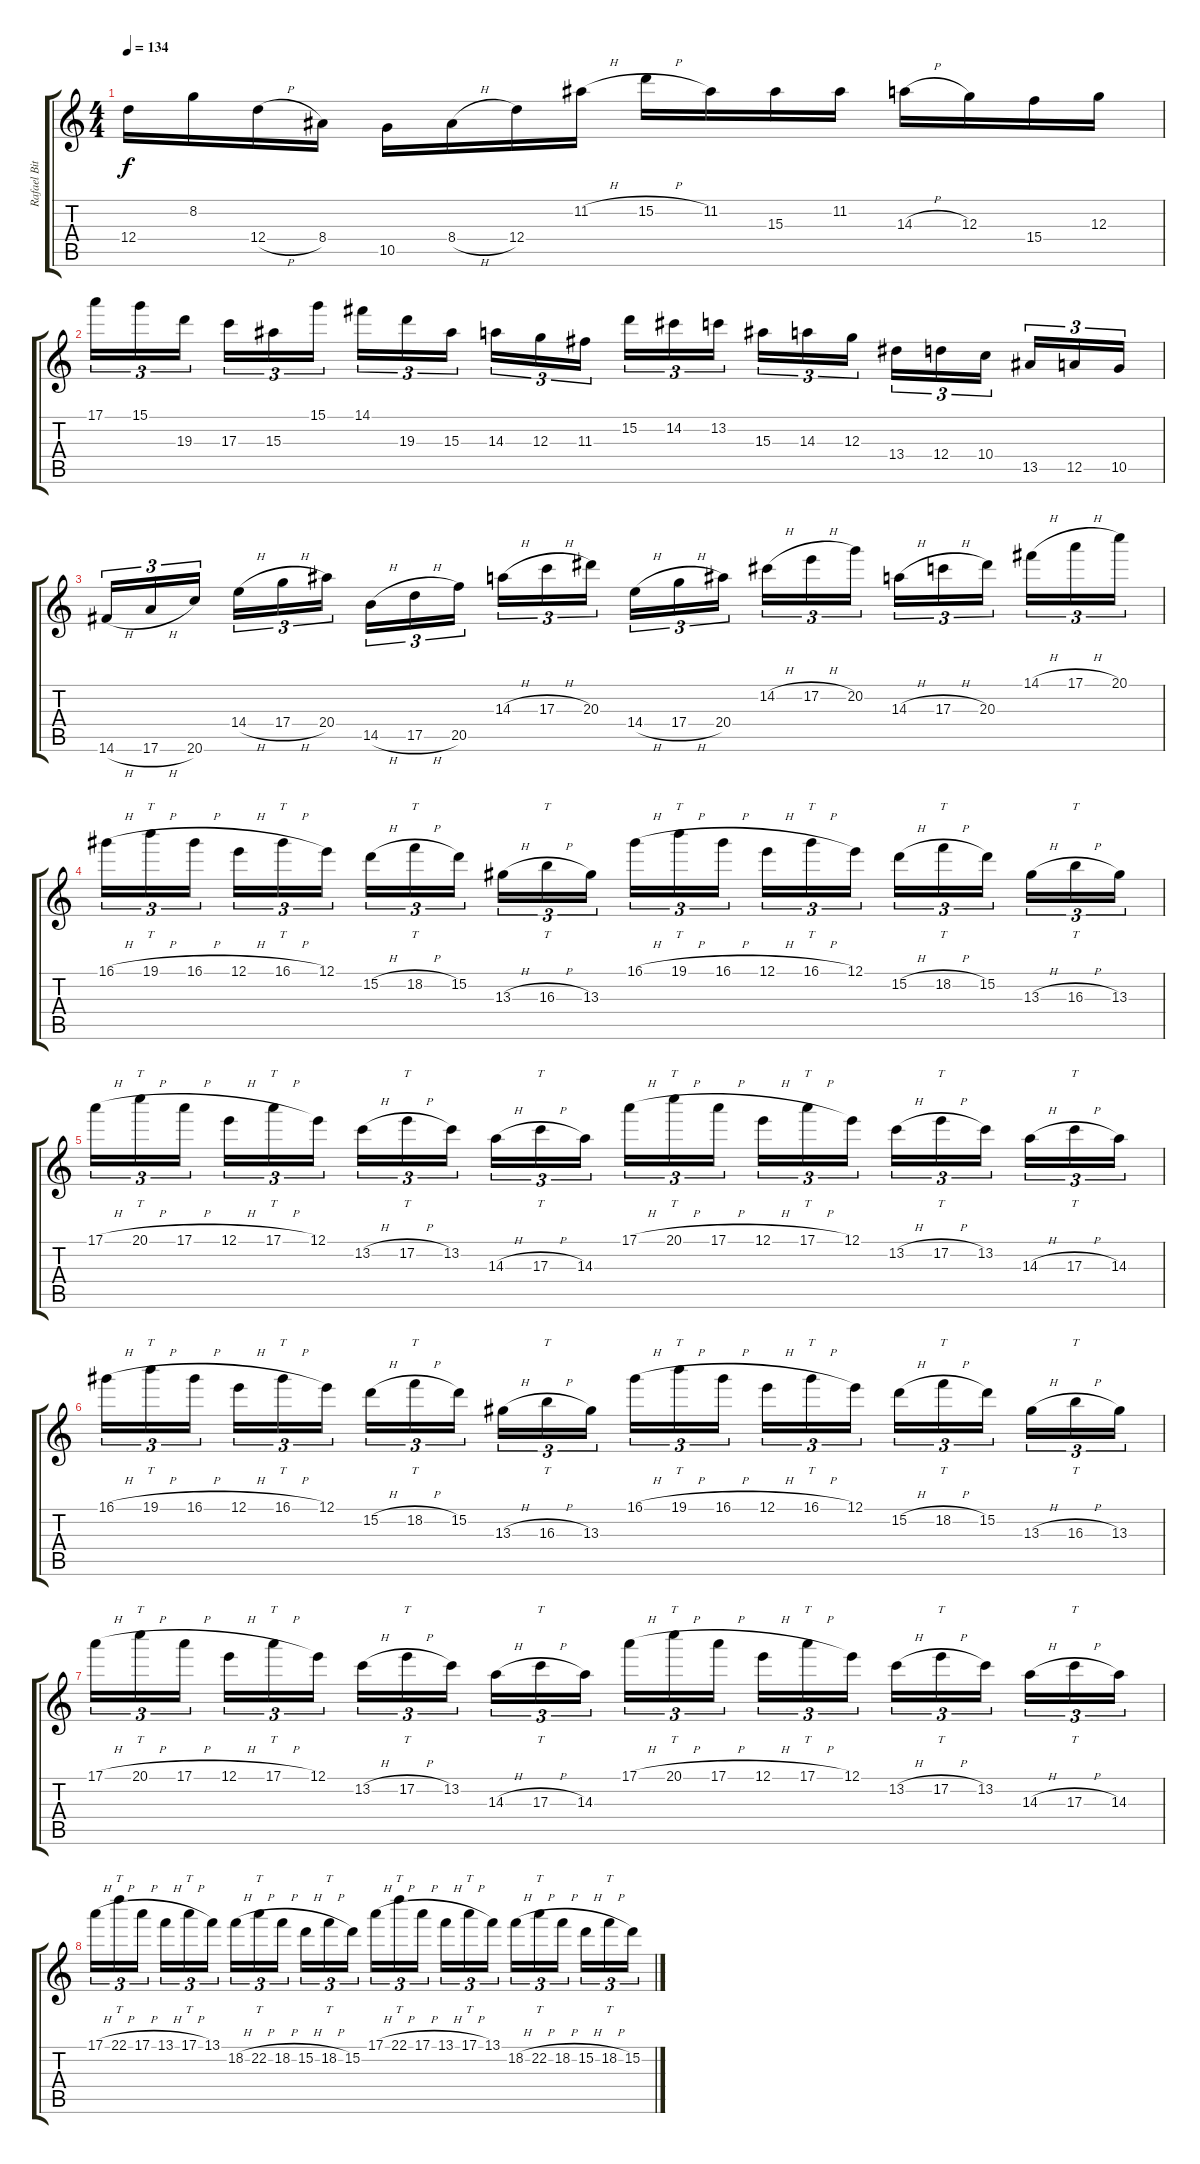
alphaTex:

\track ("Rafael Bittencourt" "Rafael Bit") {instrument distortionguitar}
\staff {score tabs}
\tuning (E4 B3 G3 D3 A2 E2) {hide}
\ts (4 4)
\tempo 134
\clef g2
\ks c
12.4.16{dy f} 8.2.16 12.4{h}.16 8.4.16 10.5.16 8.4{h}.16 12.4.16 11.2{h}.16 15.2{h}.16 11.2.16 15.3.16 11.2.16 14.3{h}.16 12.3.16 15.4.16 12.3.16 |
17.1.16{tu (3 2)} 15.1.16{tu (3 2)} 19.3.16{tu (3 2)} 17.3.16{tu (3 2)} 15.3.16{tu (3 2)} 15.1.16{tu (3 2)} 14.1.16{tu (3 2)} 19.3.16{tu (3 2)} 15.3.16{tu (3 2)} 14.3.16{tu (3 2)} 12.3.16{tu (3 2)} 11.3.16{tu (3 2)} 15.2.16{tu (3 2)} 14.2.16{tu (3 2)} 13.2.16{tu (3 2)} 15.3.16{tu (3 2)} 14.3.16{tu (3 2)} 12.3.16{tu (3 2)} 13.4.16{tu (3 2)} 12.4.16{tu (3 2)} 10.4.16{tu (3 2)} 13.5.16{tu (3 2)} 12.5.16{tu (3 2)} 10.5.16{tu (3 2)} |
14.6{h}.16{tu (3 2)} 17.6{h}.16{tu (3 2)} 20.6.16{tu (3 2)} 14.4{h}.16{tu (3 2)} 17.4{h}.16{tu (3 2)} 20.4.16{tu (3 2)} 14.5{h}.16{tu (3 2)} 17.5{h}.16{tu (3 2)} 20.5.16{tu (3 2)} 14.3{h}.16{tu (3 2)} 17.3{h}.16{tu (3 2)} 20.3.16{tu (3 2)} 14.4{h}.16{tu (3 2)} 17.4{h}.16{tu (3 2)} 20.4.16{tu (3 2)} 14.2{h}.16{tu (3 2)} 17.2{h}.16{tu (3 2)} 20.2.16{tu (3 2)} 14.3{h}.16{tu (3 2)} 17.3{h}.16{tu (3 2)} 20.3.16{tu (3 2)} 14.1{h}.16{tu (3 2)} 17.1{h}.16{tu (3 2)} 20.1.16{tu (3 2)} |
16.1{h}.16{tu (3 2)} 19.1{h}.16{tt tu (3 2)} 16.1{h}.16{tu (3 2)} 12.1{h}.16{tu (3 2)} 16.1{h}.16{tt tu (3 2)} 12.1.16{tu (3 2)} 15.2{h}.16{tu (3 2)} 18.2{h}.16{tt tu (3 2)} 15.2.16{tu (3 2)} 13.3{h}.16{tu (3 2)} 16.3{h}.16{tt tu (3 2)} 13.3.16{tu (3 2)} 16.1{h}.16{tu (3 2)} 19.1{h}.16{tt tu (3 2)} 16.1{h}.16{tu (3 2)} 12.1{h}.16{tu (3 2)} 16.1{h}.16{tt tu (3 2)} 12.1.16{tu (3 2)} 15.2{h}.16{tu (3 2)} 18.2{h}.16{tt tu (3 2)} 15.2.16{tu (3 2)} 13.3{h}.16{tu (3 2)} 16.3{h}.16{tt tu (3 2)} 13.3.16{tu (3 2)} |
17.1{h}.16{tu (3 2)} 20.1{h}.16{tt tu (3 2)} 17.1{h}.16{tu (3 2)} 12.1{h}.16{tu (3 2)} 17.1{h}.16{tt tu (3 2)} 12.1.16{tu (3 2)} 13.2{h}.16{tu (3 2)} 17.2{h}.16{tt tu (3 2)} 13.2.16{tu (3 2)} 14.3{h}.16{tu (3 2)} 17.3{h}.16{tt tu (3 2)} 14.3.16{tu (3 2)} 17.1{h}.16{tu (3 2)} 20.1{h}.16{tt tu (3 2)} 17.1{h}.16{tu (3 2)} 12.1{h}.16{tu (3 2)} 17.1{h}.16{tt tu (3 2)} 12.1.16{tu (3 2)} 13.2{h}.16{tu (3 2)} 17.2{h}.16{tt tu (3 2)} 13.2.16{tu (3 2)} 14.3{h}.16{tu (3 2)} 17.3{h}.16{tt tu (3 2)} 14.3.16{tu (3 2)} |
16.1{h}.16{tu (3 2)} 19.1{h}.16{tt tu (3 2)} 16.1{h}.16{tu (3 2)} 12.1{h}.16{tu (3 2)} 16.1{h}.16{tt tu (3 2)} 12.1.16{tu (3 2)} 15.2{h}.16{tu (3 2)} 18.2{h}.16{tt tu (3 2)} 15.2.16{tu (3 2)} 13.3{h}.16{tu (3 2)} 16.3{h}.16{tt tu (3 2)} 13.3.16{tu (3 2)} 16.1{h}.16{tu (3 2)} 19.1{h}.16{tt tu (3 2)} 16.1{h}.16{tu (3 2)} 12.1{h}.16{tu (3 2)} 16.1{h}.16{tt tu (3 2)} 12.1.16{tu (3 2)} 15.2{h}.16{tu (3 2)} 18.2{h}.16{tt tu (3 2)} 15.2.16{tu (3 2)} 13.3{h}.16{tu (3 2)} 16.3{h}.16{tt tu (3 2)} 13.3.16{tu (3 2)} |
17.1{h}.16{tu (3 2)} 20.1{h}.16{tt tu (3 2)} 17.1{h}.16{tu (3 2)} 12.1{h}.16{tu (3 2)} 17.1{h}.16{tt tu (3 2)} 12.1.16{tu (3 2)} 13.2{h}.16{tu (3 2)} 17.2{h}.16{tt tu (3 2)} 13.2.16{tu (3 2)} 14.3{h}.16{tu (3 2)} 17.3{h}.16{tt tu (3 2)} 14.3.16{tu (3 2)} 17.1{h}.16{tu (3 2)} 20.1{h}.16{tt tu (3 2)} 17.1{h}.16{tu (3 2)} 12.1{h}.16{tu (3 2)} 17.1{h}.16{tt tu (3 2)} 12.1.16{tu (3 2)} 13.2{h}.16{tu (3 2)} 17.2{h}.16{tt tu (3 2)} 13.2.16{tu (3 2)} 14.3{h}.16{tu (3 2)} 17.3{h}.16{tt tu (3 2)} 14.3.16{tu (3 2)} |
17.1{h}.16{tu (3 2)} 22.1{h}.16{tt tu (3 2)} 17.1{h}.16{tu (3 2)} 13.1{h}.16{tu (3 2)} 17.1{h}.16{tt tu (3 2)} 13.1.16{tu (3 2)} 18.2{h}.16{tu (3 2)} 22.2{h}.16{tt tu (3 2)} 18.2{h}.16{tu (3 2)} 15.2{h}.16{tu (3 2)} 18.2{h}.16{tt tu (3 2)} 15.2.16{tu (3 2)} 17.1{h}.16{tu (3 2)} 22.1{h}.16{tt tu (3 2)} 17.1{h}.16{tu (3 2)} 13.1{h}.16{tu (3 2)} 17.1{h}.16{tt tu (3 2)} 13.1.16{tu (3 2)} 18.2{h}.16{tu (3 2)} 22.2{h}.16{tt tu (3 2)} 18.2{h}.16{tu (3 2)} 15.2{h}.16{tu (3 2)} 18.2{h}.16{tt tu (3 2)} 15.2.16{tu (3 2)}
